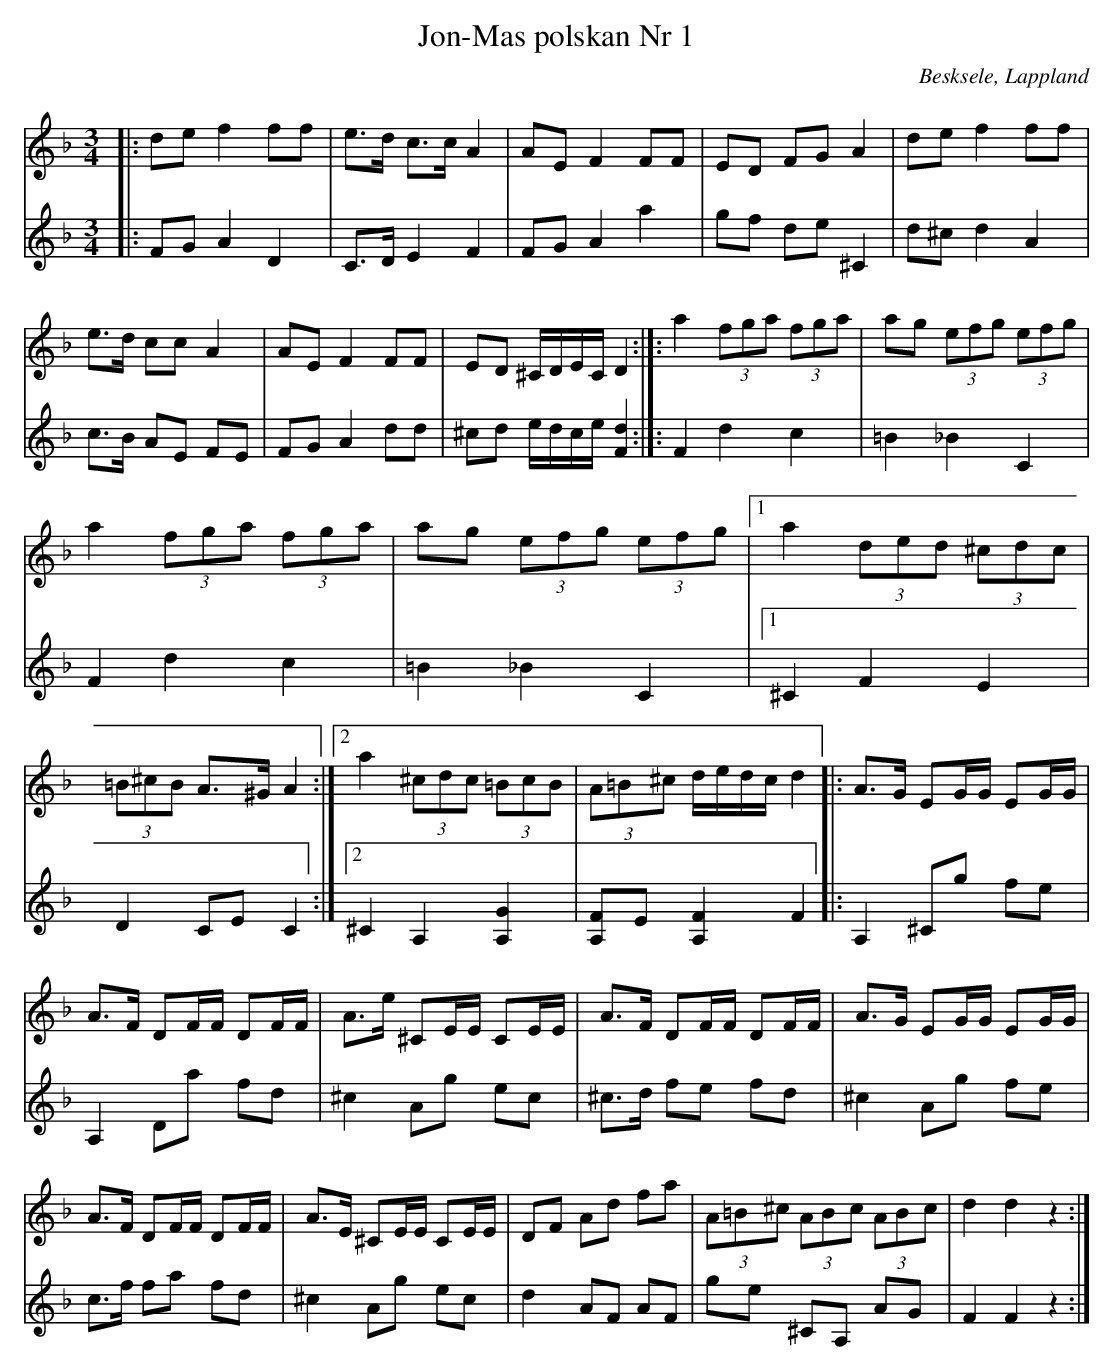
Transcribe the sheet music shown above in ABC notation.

X:1
T:Jon-Mas polskan Nr 1
O: Besksele, Lappland
M:3/4
L:1/16
K:Dm
V:1
|: d2e2 f4 f2f2 | e3d c3c A4 | A2E2 F4 F2F2 | E2D2 F2G2 A4 | d2e2 f4 f2f2 | e3d c2c2 A4 | A2E2 F4 F2F2 | E2D2 ^CDEC D4 :|]: a4 (3f2g2a2 (3f2g2a2 | a2g2 (3e2f2g2 (3e2f2g2 | a4 (3f2g2a2 (3f2g2a2 | a2g2 (3e2f2g2 (3e2f2g2 |1 a4 (3d2e2d2 (3^c2d2c2 | (3=B2^c2B2 A3^G A4 :|2 a4 (3^c2d2c2 (3=B2c2B2 | (3A2=B2^c2 dedc d4 |: A3G E2GG E2GG | A3F D2FF D2FF | A3e ^C2EE C2EE | A3F D2FF D2FF | A3G E2GG E2GG | A3F D2FF D2FF | A3E ^C2EE C2EE  | D2F2 A2d2 f2a2 | (3A2=B2^c2 (3A2B2c2 (3A2B2c2 | d4 d4 z4 :|
V:2
|: F2G2 A4 D4 | C3D E4 F4 | F2G2 A4 a4 | g2f2 d2e2 ^C4 | d2^c2 d4 A4 | c3B A2E2 F2E2 | F2G2 A4 d2d2 | ^c2d2 edce [F4d4] :|]: F4 d4 c4 | =B4 _B4 C4 | F4 d4 c4 | =B4 _B4 C4 |1 ^C4 F4 E4 | D4 C2E2 C4 :|2 ^C4 A,4 [A,4G4] | [A,2F2]E2 [A,4F4] F4 |: A,4 ^C2g2 f2e2 | A,4 D2a2 f2d2 | ^c4 A2g2 e2c2 |^c3d f2e2 f2d2 |^c4 A2g2 f2e2 | c3f f2a2 f2d2 | ^c4 A2g2 e2c2 | d4 A2F2 A2F2 | g2e2 ^C2A,2 A2G2 | F4 F4 z4 :|
